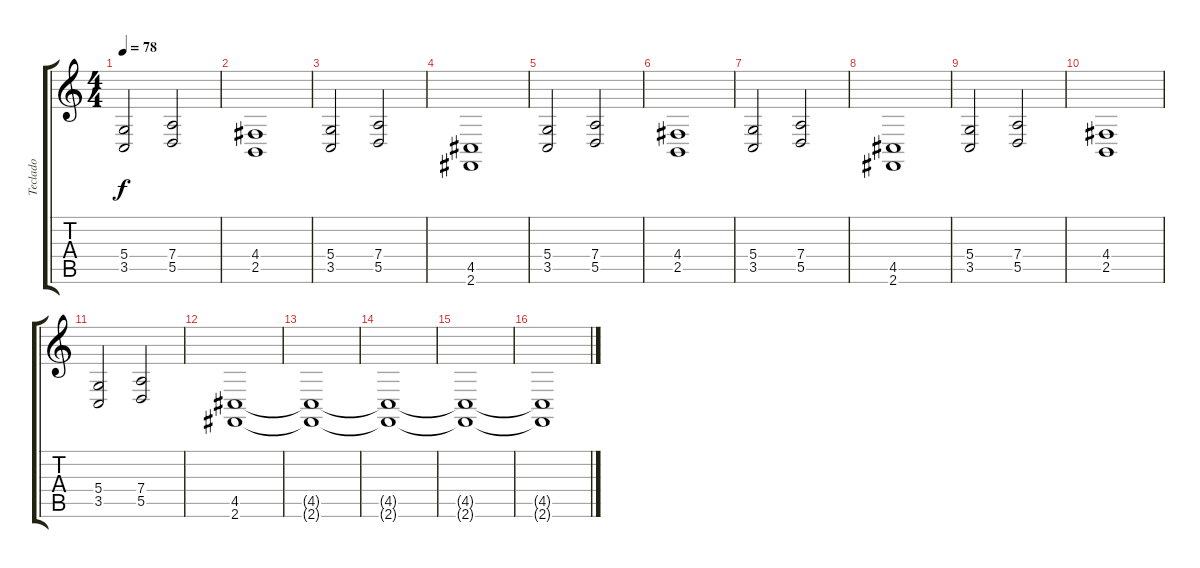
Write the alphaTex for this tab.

\track ("Teclado" "Teclado") {instrument choiraahs}
\staff {score tabs}
\tuning (E4 B3 G3 D3 A2 E2) {hide}
\ts (4 4)
\tempo 78
\clef g2
\ks c
(5.4 3.5).2{dy f} (7.4 5.5).2 |
(4.4 2.5).1 |
(5.4 3.5).2 (7.4 5.5).2 |
(4.5 2.6).1 |
(5.4 3.5).2 (7.4 5.5).2 |
(4.4 2.5).1 |
(5.4 3.5).2 (7.4 5.5).2 |
(4.5 2.6).1 |
(5.4 3.5).2 (7.4 5.5).2 |
(4.4 2.5).1 |
(5.4 3.5).2 (7.4 5.5).2 |
(4.5 2.6).1 |
(4.5{t} 2.6{t}).1 |
(4.5{t} 2.6{t}).1 |
(4.5{t} 2.6{t}).1 |
(4.5{t} 2.6{t}).1{volume 0}
